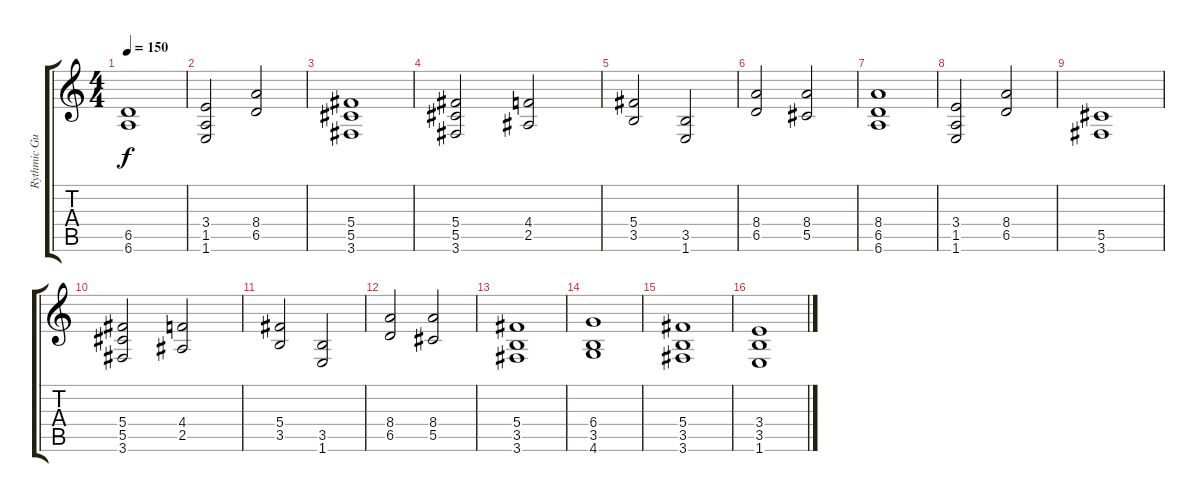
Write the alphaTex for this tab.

\track ("Rythmic Guitar (Jose A. Garrido)" "Rythmic Gu") {instrument distortionguitar}
\staff {score tabs}
\tuning (Eb4 Bb3 Gb3 Db3 Ab2 Eb2) {hide}
\ts (4 4)
\tempo 150
\clef g2
\ks c
(6.5 6.6).1{dy f} |
(3.4 1.5 1.6).2 (8.4 6.5).2 |
(5.4 5.5 3.6).1 |
(5.4 5.5 3.6).2 (4.4 2.5).2 |
(5.4 3.5).2 (3.5 1.6).2 |
(8.4 6.5).2 (8.4 5.5).2 |
(8.4 6.5 6.6).1 |
(3.4 1.5 1.6).2 (8.4 6.5).2 |
(5.5 3.6).1 |
(5.4 5.5 3.6).2 (4.4 2.5).2 |
(5.4 3.5).2 (3.5 1.6).2 |
(8.4 6.5).2 (8.4 5.5).2 |
(5.4 3.5 3.6).1 |
(6.4 3.5 4.6).1 |
(5.4 3.5 3.6).1 |
(3.4 3.5 1.6).1
